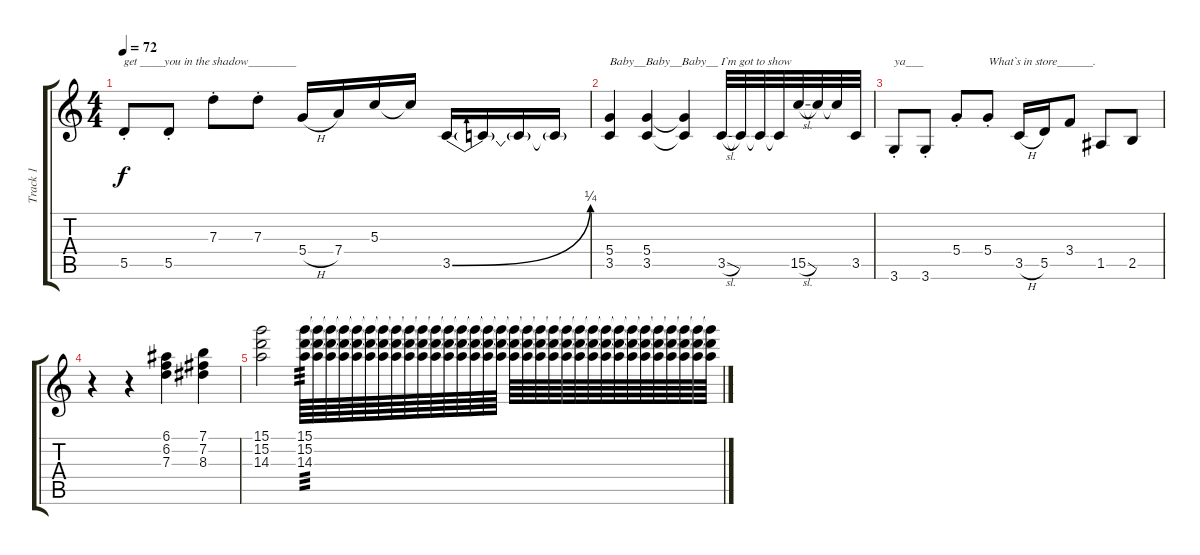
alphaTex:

\track ("Track 1" "Track 1") {instrument overdrivenguitar}
\staff {score tabs}
\tuning (E4 B3 G3 D3 A2 E2) {hide}
\ts (4 4)
\tempo 72
\clef g2
\ks c
5.5{st}.8{txt "get ____you in the shadow________" dy f} 5.5{st}.8 7.3{st}.8 7.3{st}.8 5.4{h}.16 7.4.16 5.3.16 5.3{t}.16 3.5{be (bend 0 0 60 1)}.16 3.5{t}.16 3.5{t}.16 3.5{t}.16 |
(5.4 3.5).4{txt "Baby__Baby__Baby__ I`m got to show"} (5.4 3.5).4 (5.4{t} 3.5{t}).4 3.5{sl}.32 3.5{t}.32 3.5{t}.32 3.5{t}.32 15.5{sl}.32 15.5{t}.32 15.5{t}.32 3.5.32 |
3.6{st}.8{txt "ya___"} 3.6{st}.8 5.4{st}.8 5.4{st}.8{txt "What`s in store______."} 3.5{h}.16 5.5.16 3.4.8 1.5.8 2.5.8 |
r.4 r.4 (6.1 6.2 7.3).4 (7.1 7.2 8.3).4 |
(15.1 15.2 14.3).2 (15.1 15.2 14.3).64{tp 3} (15.1{t} 15.2{t} 14.3{t}).64 (15.1{t} 15.2{t} 14.3{t}).64 (15.1{t} 15.2{t} 14.3{t}).64 (15.1{t} 15.2{t} 14.3{t}).64 (15.1{t} 15.2{t} 14.3{t}).64 (15.1{t} 15.2{t} 14.3{t}).64 (15.1{t} 15.2{t} 14.3{t}).64 (15.1{t} 15.2{t} 14.3{t}).64 (15.1{t} 15.2{t} 14.3{t}).64 (15.1{t} 15.2{t} 14.3{t}).64 (15.1{t} 15.2{t} 14.3{t}).64 (15.1{t} 15.2{t} 14.3{t}).64 (15.1{t} 15.2{t} 14.3{t}).64 (15.1{t} 15.2{t} 14.3{t}).64 (15.1{t} 15.2{t} 14.3{t}).64 (15.1{t} 15.2{t} 14.3{t}).64 (15.1{t} 15.2{t} 14.3{t}).64 (15.1{t} 15.2{t} 14.3{t}).64 (15.1{t} 15.2{t} 14.3{t}).64 (15.1{t} 15.2{t} 14.3{t}).64 (15.1{t} 15.2{t} 14.3{t}).64 (15.1{t} 15.2{t} 14.3{t}).64 (15.1{t} 15.2{t} 14.3{t}).64 (15.1{t} 15.2{t} 14.3{t}).64 (15.1{t} 15.2{t} 14.3{t}).64 (15.1{t} 15.2{t} 14.3{t}).64 (15.1{t} 15.2{t} 14.3{t}).64 (15.1{t} 15.2{t} 14.3{t}).64 (15.1{t} 15.2{t} 14.3{t}).64 (15.1{t} 15.2{t} 14.3{t}).64 (15.1{t} 15.2{t} 14.3{t}).64
